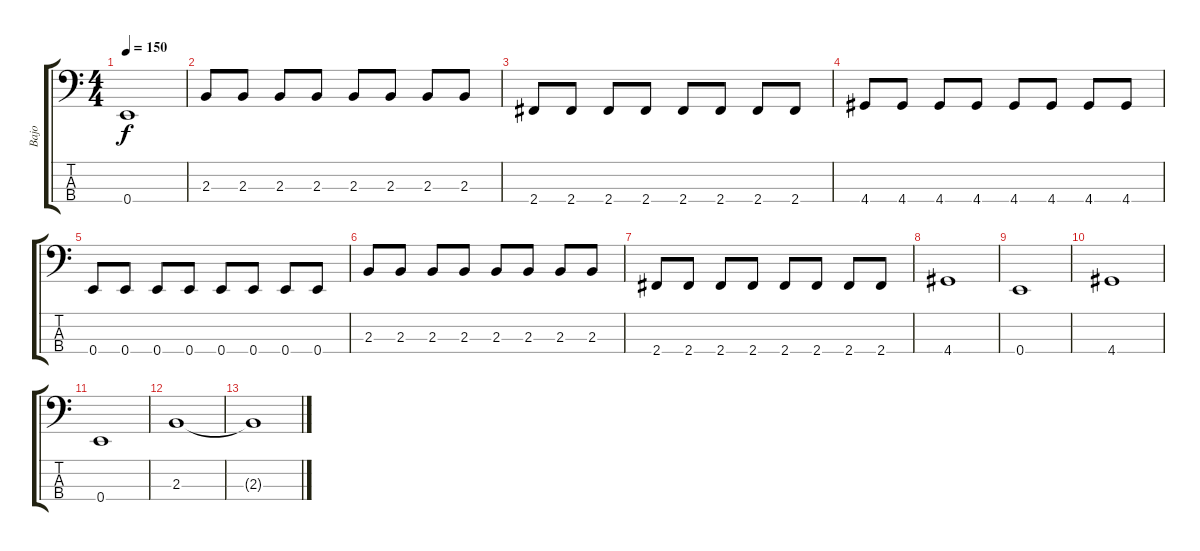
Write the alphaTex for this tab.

\track ("Bajo" "Bajo") {instrument electricbassfinger}
\staff {score tabs}
\tuning (G2 D2 A1 E1) {hide}
\ts (4 4)
\tempo 150
\clef f4
\ks c
0.4.1{dy f} |
2.3.8 2.3.8 2.3.8 2.3.8 2.3.8 2.3.8 2.3.8 2.3.8 |
2.4.8 2.4.8 2.4.8 2.4.8 2.4.8 2.4.8 2.4.8 2.4.8 |
4.4.8 4.4.8 4.4.8 4.4.8 4.4.8 4.4.8 4.4.8 4.4.8 |
0.4.8 0.4.8 0.4.8 0.4.8 0.4.8 0.4.8 0.4.8 0.4.8 |
2.3.8 2.3.8 2.3.8 2.3.8 2.3.8 2.3.8 2.3.8 2.3.8 |
2.4.8 2.4.8 2.4.8 2.4.8 2.4.8 2.4.8 2.4.8 2.4.8 |
4.4.1 |
0.4.1 |
4.4.1 |
0.4.1 |
2.3.1 |
2.3{t}.1
